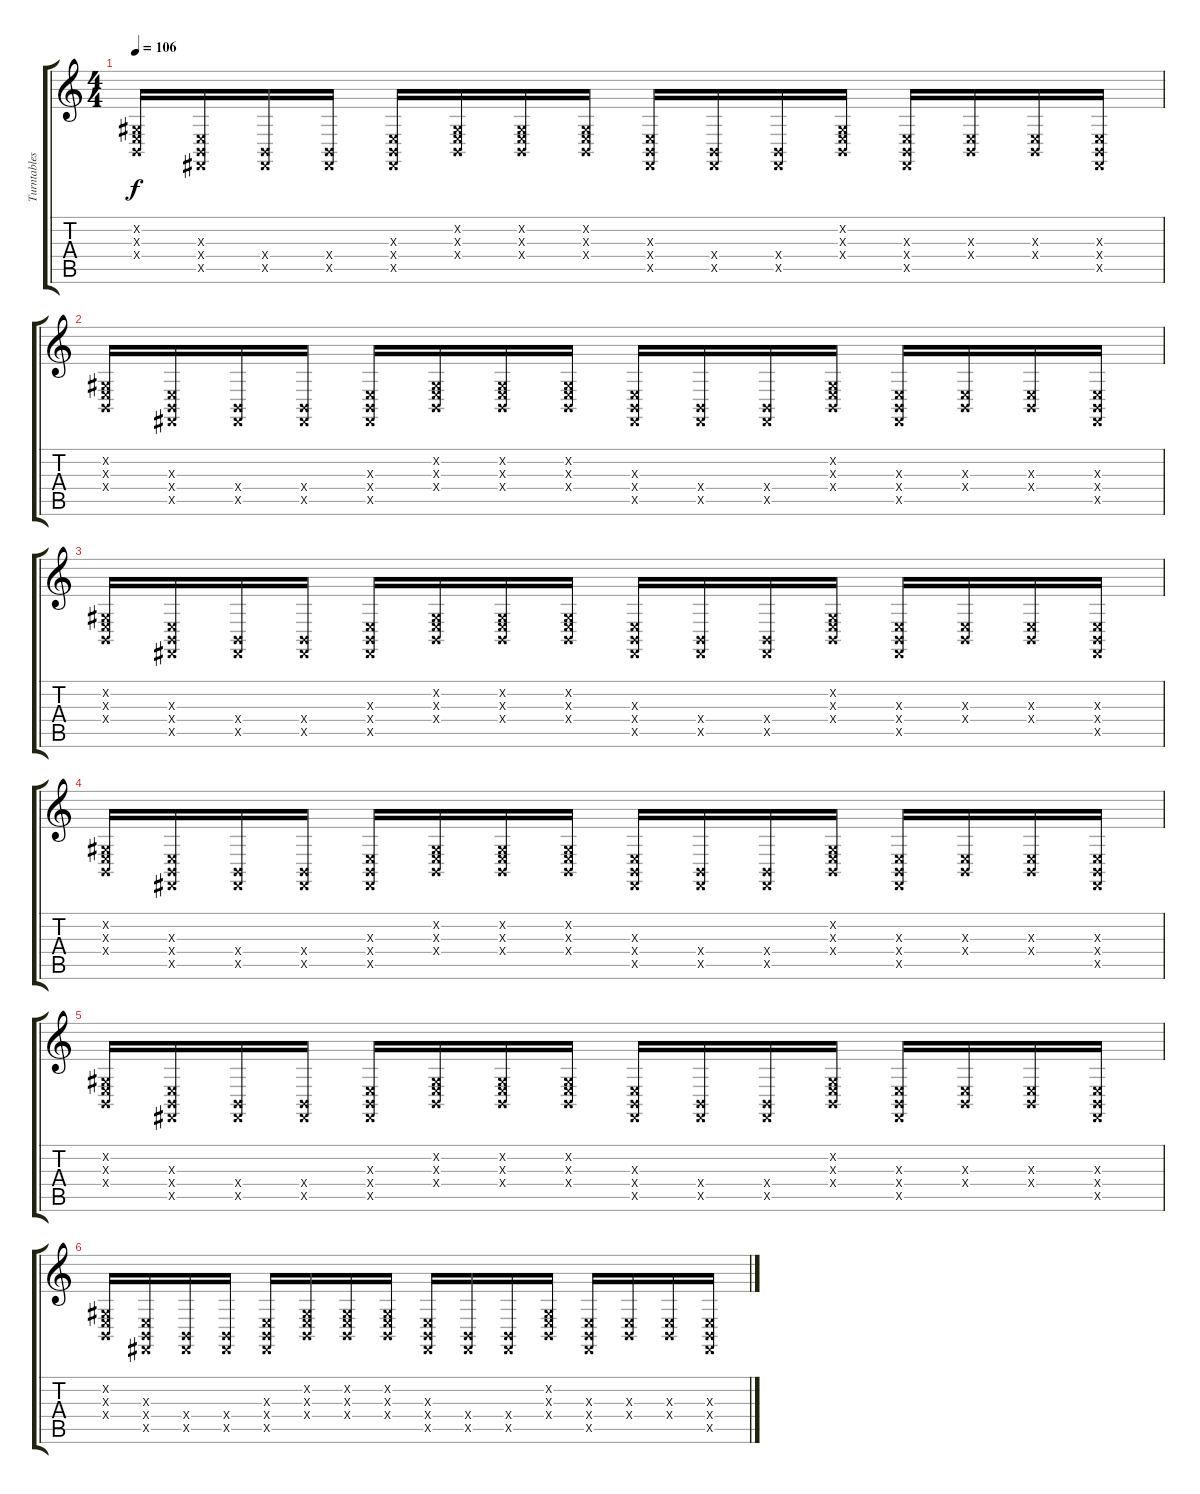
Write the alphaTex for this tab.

\track ("Turntables" "Turntables") {instrument guitarfretnoise}
\staff {score tabs}
\tuning (Db4 Ab3 E3 B2 Gb2 Db2) {hide}
\ts (4 4)
\tempo 106
\clef g2
\ks c
(0.2{x} 0.3{x} 0.4{x}).16{dy f} (0.3{x} 0.4{x} 0.5{x}).16 (0.4{x} 0.5{x}).16 (0.4{x} 0.5{x}).16 (0.3{x} 0.4{x} 0.5{x}).16 (0.2{x} 0.3{x} 0.4{x}).16 (0.2{x} 0.3{x} 0.4{x}).16 (0.2{x} 0.3{x} 0.4{x}).16 (0.3{x} 0.4{x} 0.5{x}).16 (0.4{x} 0.5{x}).16 (0.4{x} 0.5{x}).16 (0.2{x} 0.3{x} 0.4{x}).16 (0.3{x} 0.4{x} 0.5{x}).16 (0.3{x} 0.4{x}).16 (0.3{x} 0.4{x}).16 (0.3{x} 0.4{x} 0.5{x}).16 |
(0.2{x} 0.3{x} 0.4{x}).16 (0.3{x} 0.4{x} 0.5{x}).16 (0.4{x} 0.5{x}).16 (0.4{x} 0.5{x}).16 (0.3{x} 0.4{x} 0.5{x}).16 (0.2{x} 0.3{x} 0.4{x}).16 (0.2{x} 0.3{x} 0.4{x}).16 (0.2{x} 0.3{x} 0.4{x}).16 (0.3{x} 0.4{x} 0.5{x}).16 (0.4{x} 0.5{x}).16 (0.4{x} 0.5{x}).16 (0.2{x} 0.3{x} 0.4{x}).16 (0.3{x} 0.4{x} 0.5{x}).16 (0.3{x} 0.4{x}).16 (0.3{x} 0.4{x}).16 (0.3{x} 0.4{x} 0.5{x}).16 |
(0.2{x} 0.3{x} 0.4{x}).16 (0.3{x} 0.4{x} 0.5{x}).16 (0.4{x} 0.5{x}).16 (0.4{x} 0.5{x}).16 (0.3{x} 0.4{x} 0.5{x}).16 (0.2{x} 0.3{x} 0.4{x}).16 (0.2{x} 0.3{x} 0.4{x}).16 (0.2{x} 0.3{x} 0.4{x}).16 (0.3{x} 0.4{x} 0.5{x}).16 (0.4{x} 0.5{x}).16 (0.4{x} 0.5{x}).16 (0.2{x} 0.3{x} 0.4{x}).16 (0.3{x} 0.4{x} 0.5{x}).16 (0.3{x} 0.4{x}).16 (0.3{x} 0.4{x}).16 (0.3{x} 0.4{x} 0.5{x}).16 |
(0.2{x} 0.3{x} 0.4{x}).16 (0.3{x} 0.4{x} 0.5{x}).16 (0.4{x} 0.5{x}).16 (0.4{x} 0.5{x}).16 (0.3{x} 0.4{x} 0.5{x}).16 (0.2{x} 0.3{x} 0.4{x}).16 (0.2{x} 0.3{x} 0.4{x}).16 (0.2{x} 0.3{x} 0.4{x}).16 (0.3{x} 0.4{x} 0.5{x}).16 (0.4{x} 0.5{x}).16 (0.4{x} 0.5{x}).16 (0.2{x} 0.3{x} 0.4{x}).16 (0.3{x} 0.4{x} 0.5{x}).16 (0.3{x} 0.4{x}).16 (0.3{x} 0.4{x}).16 (0.3{x} 0.4{x} 0.5{x}).16 |
(0.2{x} 0.3{x} 0.4{x}).16 (0.3{x} 0.4{x} 0.5{x}).16 (0.4{x} 0.5{x}).16 (0.4{x} 0.5{x}).16 (0.3{x} 0.4{x} 0.5{x}).16 (0.2{x} 0.3{x} 0.4{x}).16 (0.2{x} 0.3{x} 0.4{x}).16 (0.2{x} 0.3{x} 0.4{x}).16 (0.3{x} 0.4{x} 0.5{x}).16 (0.4{x} 0.5{x}).16 (0.4{x} 0.5{x}).16 (0.2{x} 0.3{x} 0.4{x}).16 (0.3{x} 0.4{x} 0.5{x}).16 (0.3{x} 0.4{x}).16 (0.3{x} 0.4{x}).16 (0.3{x} 0.4{x} 0.5{x}).16 |
(0.2{x} 0.3{x} 0.4{x}).16 (0.3{x} 0.4{x} 0.5{x}).16 (0.4{x} 0.5{x}).16 (0.4{x} 0.5{x}).16 (0.3{x} 0.4{x} 0.5{x}).16 (0.2{x} 0.3{x} 0.4{x}).16 (0.2{x} 0.3{x} 0.4{x}).16 (0.2{x} 0.3{x} 0.4{x}).16 (0.3{x} 0.4{x} 0.5{x}).16 (0.4{x} 0.5{x}).16 (0.4{x} 0.5{x}).16 (0.2{x} 0.3{x} 0.4{x}).16 (0.3{x} 0.4{x} 0.5{x}).16 (0.3{x} 0.4{x}).16 (0.3{x} 0.4{x}).16 (0.3{x} 0.4{x} 0.5{x}).16
